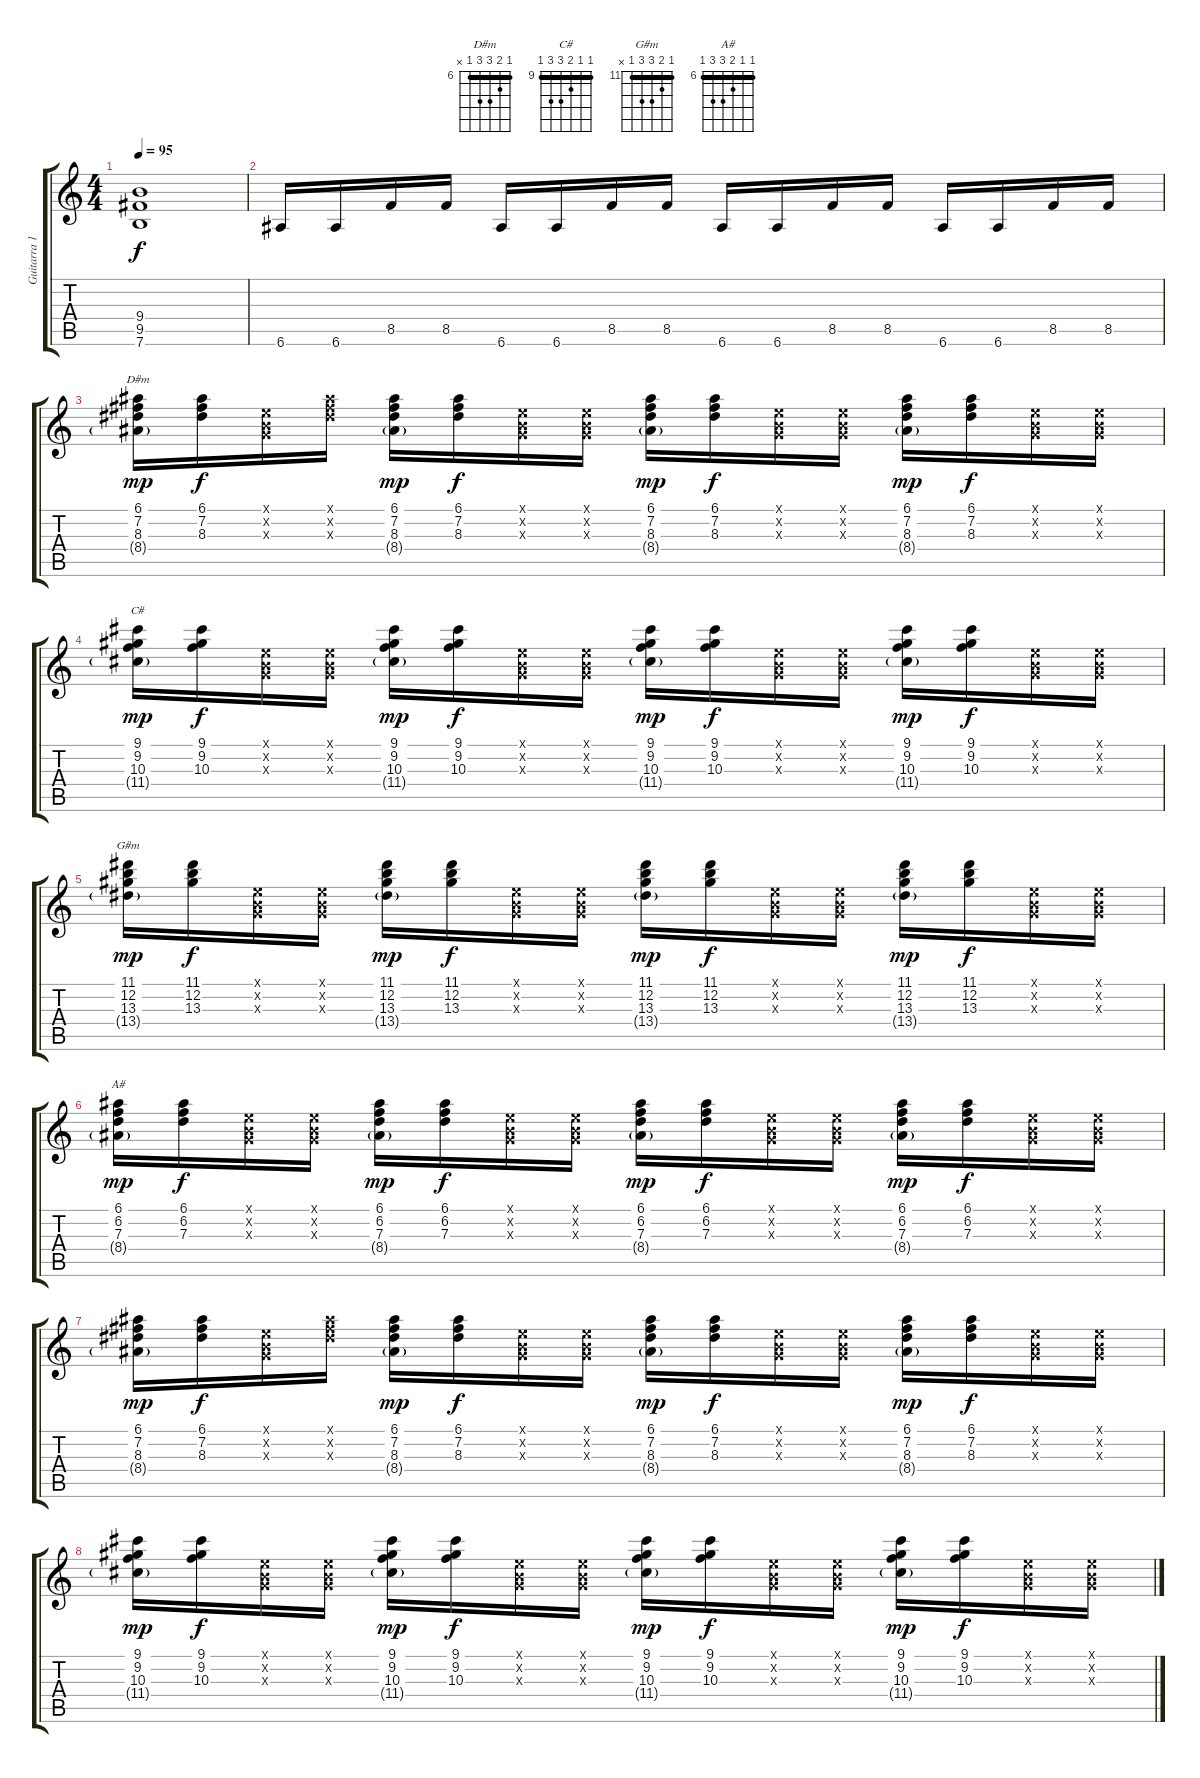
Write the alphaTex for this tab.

\track ("Guitarra 1" "Guitarra 1") {instrument distortionguitar}
\staff {score tabs}
\tuning (E4 B3 G3 D3 A2 E2) {hide}
\chord ("D#m" 6 7 8 8 6 x) {firstfret 6 barre 6}
\chord ("C#" 9 9 10 11 11 9) {firstfret 9 barre 9}
\chord ("G#m" 11 12 13 13 11 x) {firstfret 11 barre 11}
\chord ("A#" 6 6 7 8 8 6) {firstfret 6 barre 6}
\ts (4 4)
\tempo 95
\clef g2
\ks c
(9.4 9.5 7.6).1{dy f} |
6.6.16 6.6.16 8.5.16 8.5.16 6.6.16 6.6.16 8.5.16 8.5.16 6.6.16 6.6.16 8.5.16 8.5.16 6.6.16 6.6.16 8.5.16 8.5.16 |
(6.1 7.2 8.3 8.4{g}).16{ch "D#m" dy mp} (6.1 7.2 8.3).16{dy f} (0.1{x} 0.2{x} 0.3{x}).16 (6.1{x} 7.2{x} 8.3{x}).16 (6.1 7.2 8.3 8.4{g}).16{dy mp} (6.1 7.2 8.3).16{dy f} (0.1{x} 0.2{x} 0.3{x}).16 (0.1{x} 0.2{x} 0.3{x}).16 (6.1 7.2 8.3 8.4{g}).16{dy mp} (6.1 7.2 8.3).16{dy f} (0.1{x} 0.2{x} 0.3{x}).16 (0.1{x} 0.2{x} 0.3{x}).16 (6.1 7.2 8.3 8.4{g}).16{dy mp} (6.1 7.2 8.3).16{dy f} (0.1{x} 0.2{x} 0.3{x}).16 (0.1{x} 0.2{x} 0.3{x}).16 |
(9.1 9.2 10.3 11.4{g}).16{ch "C#" dy mp} (9.1 9.2 10.3).16{dy f} (0.1{x} 0.2{x} 0.3{x}).16 (0.1{x} 0.2{x} 0.3{x}).16 (9.1 9.2 10.3 11.4{g}).16{dy mp} (9.1 9.2 10.3).16{dy f} (0.1{x} 0.2{x} 0.3{x}).16 (0.1{x} 0.2{x} 0.3{x}).16 (9.1 9.2 10.3 11.4{g}).16{dy mp} (9.1 9.2 10.3).16{dy f} (0.1{x} 0.2{x} 0.3{x}).16 (0.1{x} 0.2{x} 0.3{x}).16 (9.1 9.2 10.3 11.4{g}).16{dy mp} (9.1 9.2 10.3).16{dy f} (0.1{x} 0.2{x} 0.3{x}).16 (0.1{x} 0.2{x} 0.3{x}).16 |
(11.1 12.2 13.3 13.4{g}).16{ch "G#m" dy mp} (11.1 12.2 13.3).16{dy f} (0.1{x} 0.2{x} 0.3{x}).16 (0.1{x} 0.2{x} 0.3{x}).16 (11.1 12.2 13.3 13.4{g}).16{dy mp} (11.1 12.2 13.3).16{dy f} (0.1{x} 0.2{x} 0.3{x}).16 (0.1{x} 0.2{x} 0.3{x}).16 (11.1 12.2 13.3 13.4{g}).16{dy mp} (11.1 12.2 13.3).16{dy f} (0.1{x} 0.2{x} 0.3{x}).16 (0.1{x} 0.2{x} 0.3{x}).16 (11.1 12.2 13.3 13.4{g}).16{dy mp} (11.1 12.2 13.3).16{dy f} (0.1{x} 0.2{x} 0.3{x}).16 (0.1{x} 0.2{x} 0.3{x}).16 |
(6.1 6.2 7.3 8.4{g}).16{ch "A#" dy mp} (6.1 6.2 7.3).16{dy f} (0.1{x} 0.2{x} 0.3{x}).16 (0.1{x} 0.2{x} 0.3{x}).16 (6.1 6.2 7.3 8.4{g}).16{dy mp} (6.1 6.2 7.3).16{dy f} (0.1{x} 0.2{x} 0.3{x}).16 (0.1{x} 0.2{x} 0.3{x}).16 (6.1 6.2 7.3 8.4{g}).16{dy mp} (6.1 6.2 7.3).16{dy f} (0.1{x} 0.2{x} 0.3{x}).16 (0.1{x} 0.2{x} 0.3{x}).16 (6.1 6.2 7.3 8.4{g}).16{dy mp} (6.1 6.2 7.3).16{dy f} (0.1{x} 0.2{x} 0.3{x}).16 (0.1{x} 0.2{x} 0.3{x}).16 |
(6.1 7.2 8.3 8.4{g}).16{dy mp} (6.1 7.2 8.3).16{dy f} (0.1{x} 0.2{x} 0.3{x}).16 (6.1{x} 7.2{x} 8.3{x}).16 (6.1 7.2 8.3 8.4{g}).16{dy mp} (6.1 7.2 8.3).16{dy f} (0.1{x} 0.2{x} 0.3{x}).16 (0.1{x} 0.2{x} 0.3{x}).16 (6.1 7.2 8.3 8.4{g}).16{dy mp} (6.1 7.2 8.3).16{dy f} (0.1{x} 0.2{x} 0.3{x}).16 (0.1{x} 0.2{x} 0.3{x}).16 (6.1 7.2 8.3 8.4{g}).16{dy mp} (6.1 7.2 8.3).16{dy f} (0.1{x} 0.2{x} 0.3{x}).16 (0.1{x} 0.2{x} 0.3{x}).16 |
(9.1 9.2 10.3 11.4{g}).16{dy mp} (9.1 9.2 10.3).16{dy f} (0.1{x} 0.2{x} 0.3{x}).16 (0.1{x} 0.2{x} 0.3{x}).16 (9.1 9.2 10.3 11.4{g}).16{dy mp} (9.1 9.2 10.3).16{dy f} (0.1{x} 0.2{x} 0.3{x}).16 (0.1{x} 0.2{x} 0.3{x}).16 (9.1 9.2 10.3 11.4{g}).16{dy mp} (9.1 9.2 10.3).16{dy f} (0.1{x} 0.2{x} 0.3{x}).16 (0.1{x} 0.2{x} 0.3{x}).16 (9.1 9.2 10.3 11.4{g}).16{dy mp} (9.1 9.2 10.3).16{dy f} (0.1{x} 0.2{x} 0.3{x}).16 (0.1{x} 0.2{x} 0.3{x}).16
